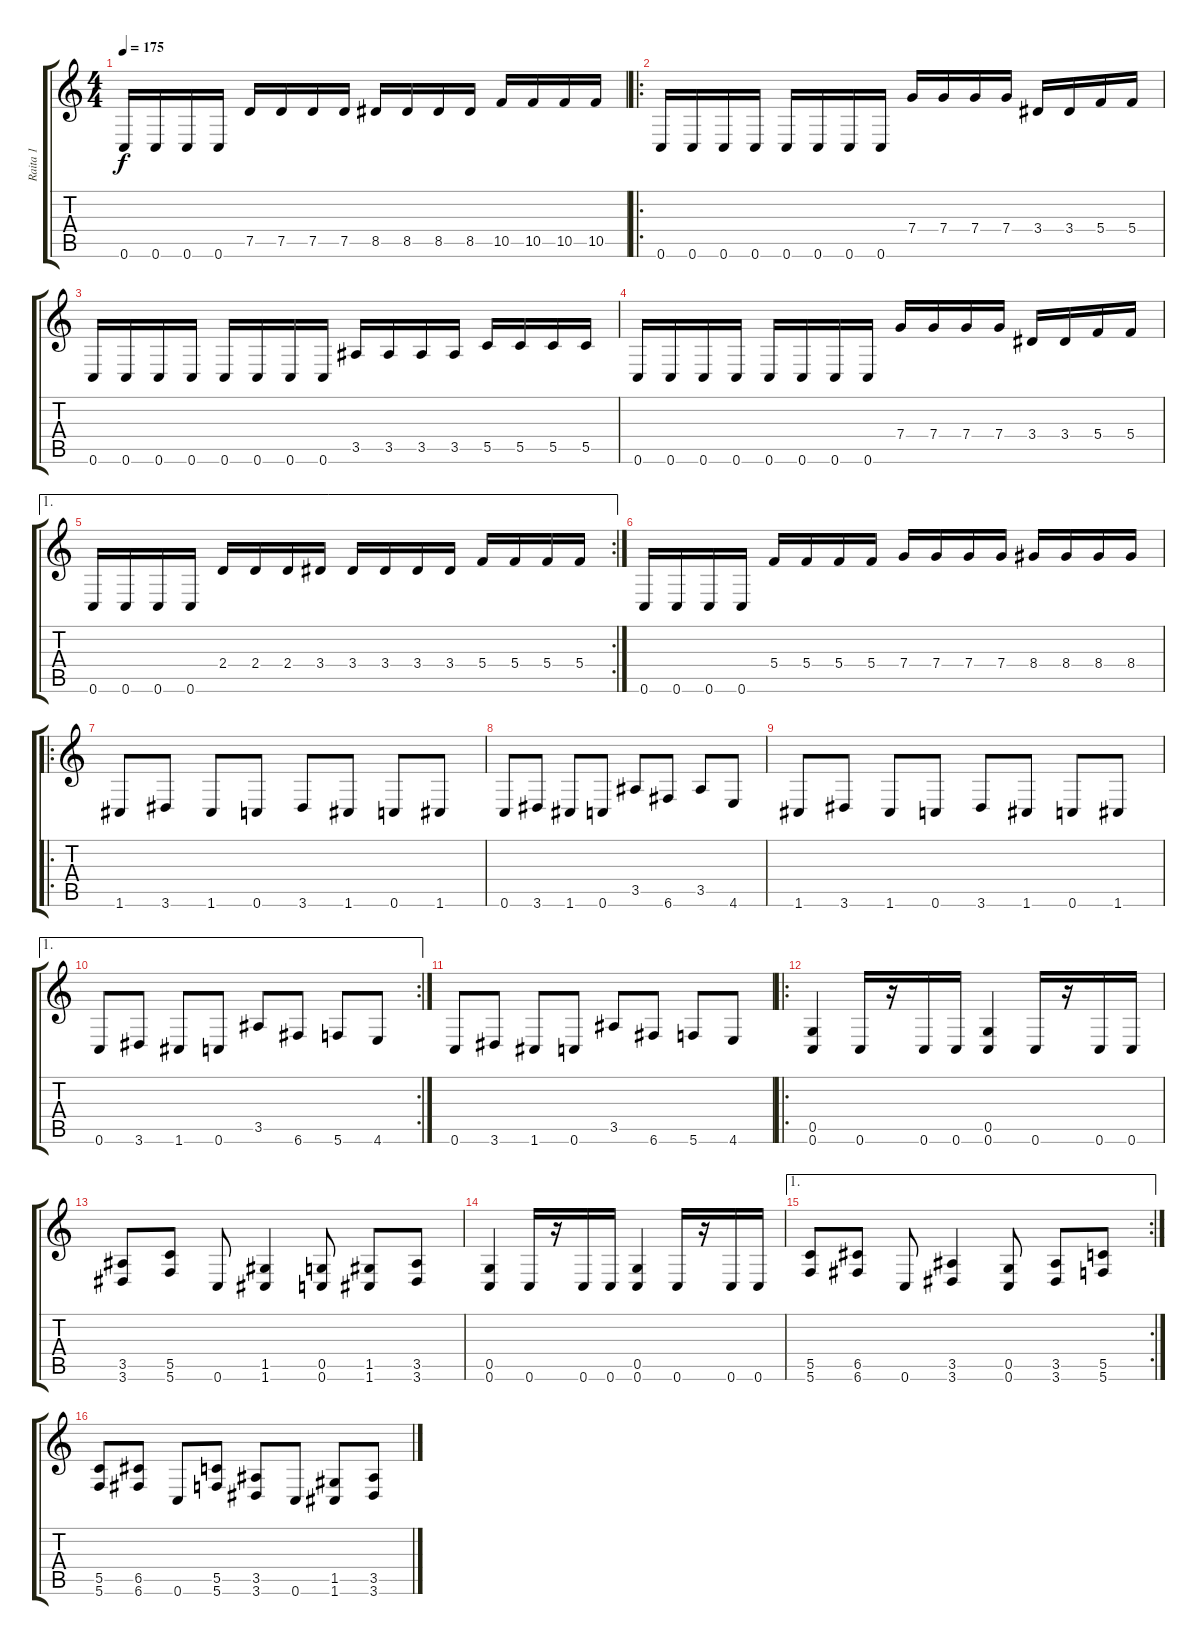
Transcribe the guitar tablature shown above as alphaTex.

\track ("Raita 1" "Raita 1") {instrument distortionguitar}
\staff {score tabs}
\tuning (D4 A3 F3 C3 G2 C2) {hide}
\ts (4 4)
\tempo 175
\clef g2
\ks c
0.6.16{dy f} 0.6.16 0.6.16 0.6.16 7.5.16 7.5.16 7.5.16 7.5.16 8.5.16 8.5.16 8.5.16 8.5.16 10.5.16 10.5.16 10.5.16 10.5.16 |
\ro
0.6.16 0.6.16 0.6.16 0.6.16 0.6.16 0.6.16 0.6.16 0.6.16 7.4.16 7.4.16 7.4.16 7.4.16 3.4.16 3.4.16 5.4.16 5.4.16 |
0.6.16 0.6.16 0.6.16 0.6.16 0.6.16 0.6.16 0.6.16 0.6.16 3.5.16 3.5.16 3.5.16 3.5.16 5.5.16 5.5.16 5.5.16 5.5.16 |
0.6.16 0.6.16 0.6.16 0.6.16 0.6.16 0.6.16 0.6.16 0.6.16 7.4.16 7.4.16 7.4.16 7.4.16 3.4.16 3.4.16 5.4.16 5.4.16 |
\ae 1
\rc 2
0.6.16 0.6.16 0.6.16 0.6.16 2.4.16 2.4.16 2.4.16 3.4.16 3.4.16 3.4.16 3.4.16 3.4.16 5.4.16 5.4.16 5.4.16 5.4.16 |
0.6.16 0.6.16 0.6.16 0.6.16 5.4.16 5.4.16 5.4.16 5.4.16 7.4.16 7.4.16 7.4.16 7.4.16 8.4.16 8.4.16 8.4.16 8.4.16 |
\ro
1.6.8 3.6.8 1.6.8 0.6.8 3.6.8 1.6.8 0.6.8 1.6.8 |
0.6.8 3.6.8 1.6.8 0.6.8 3.5.8 6.6.8 3.5.8 4.6.8 |
1.6.8 3.6.8 1.6.8 0.6.8 3.6.8 1.6.8 0.6.8 1.6.8 |
\ae 1
\rc 2
0.6.8 3.6.8 1.6.8 0.6.8 3.5.8 6.6.8 5.6.8 4.6.8 |
0.6.8 3.6.8 1.6.8 0.6.8 3.5.8 6.6.8 5.6.8 4.6.8 |
\ro
(0.5 0.6).4 0.6.16 r.16 0.6.16 0.6.16 (0.5 0.6).4 0.6.16 r.16 0.6.16 0.6.16 |
(3.5 3.6).8 (5.5 5.6).8 0.6.8 (1.5 1.6).4 (0.5 0.6).8 (1.5 1.6).8 (3.5 3.6).8 |
(0.5 0.6).4 0.6.16 r.16 0.6.16 0.6.16 (0.5 0.6).4 0.6.16 r.16 0.6.16 0.6.16 |
\ae 1
\rc 2
(5.5 5.6).8 (6.5 6.6).8 0.6.8 (3.5 3.6).4 (0.5 0.6).8 (3.5 3.6).8 (5.5 5.6).8 |
(5.5 5.6).8 (6.5 6.6).8 0.6.8 (5.5 5.6).8 (3.5 3.6).8 0.6.8 (1.5 1.6).8 (3.5 3.6).8
